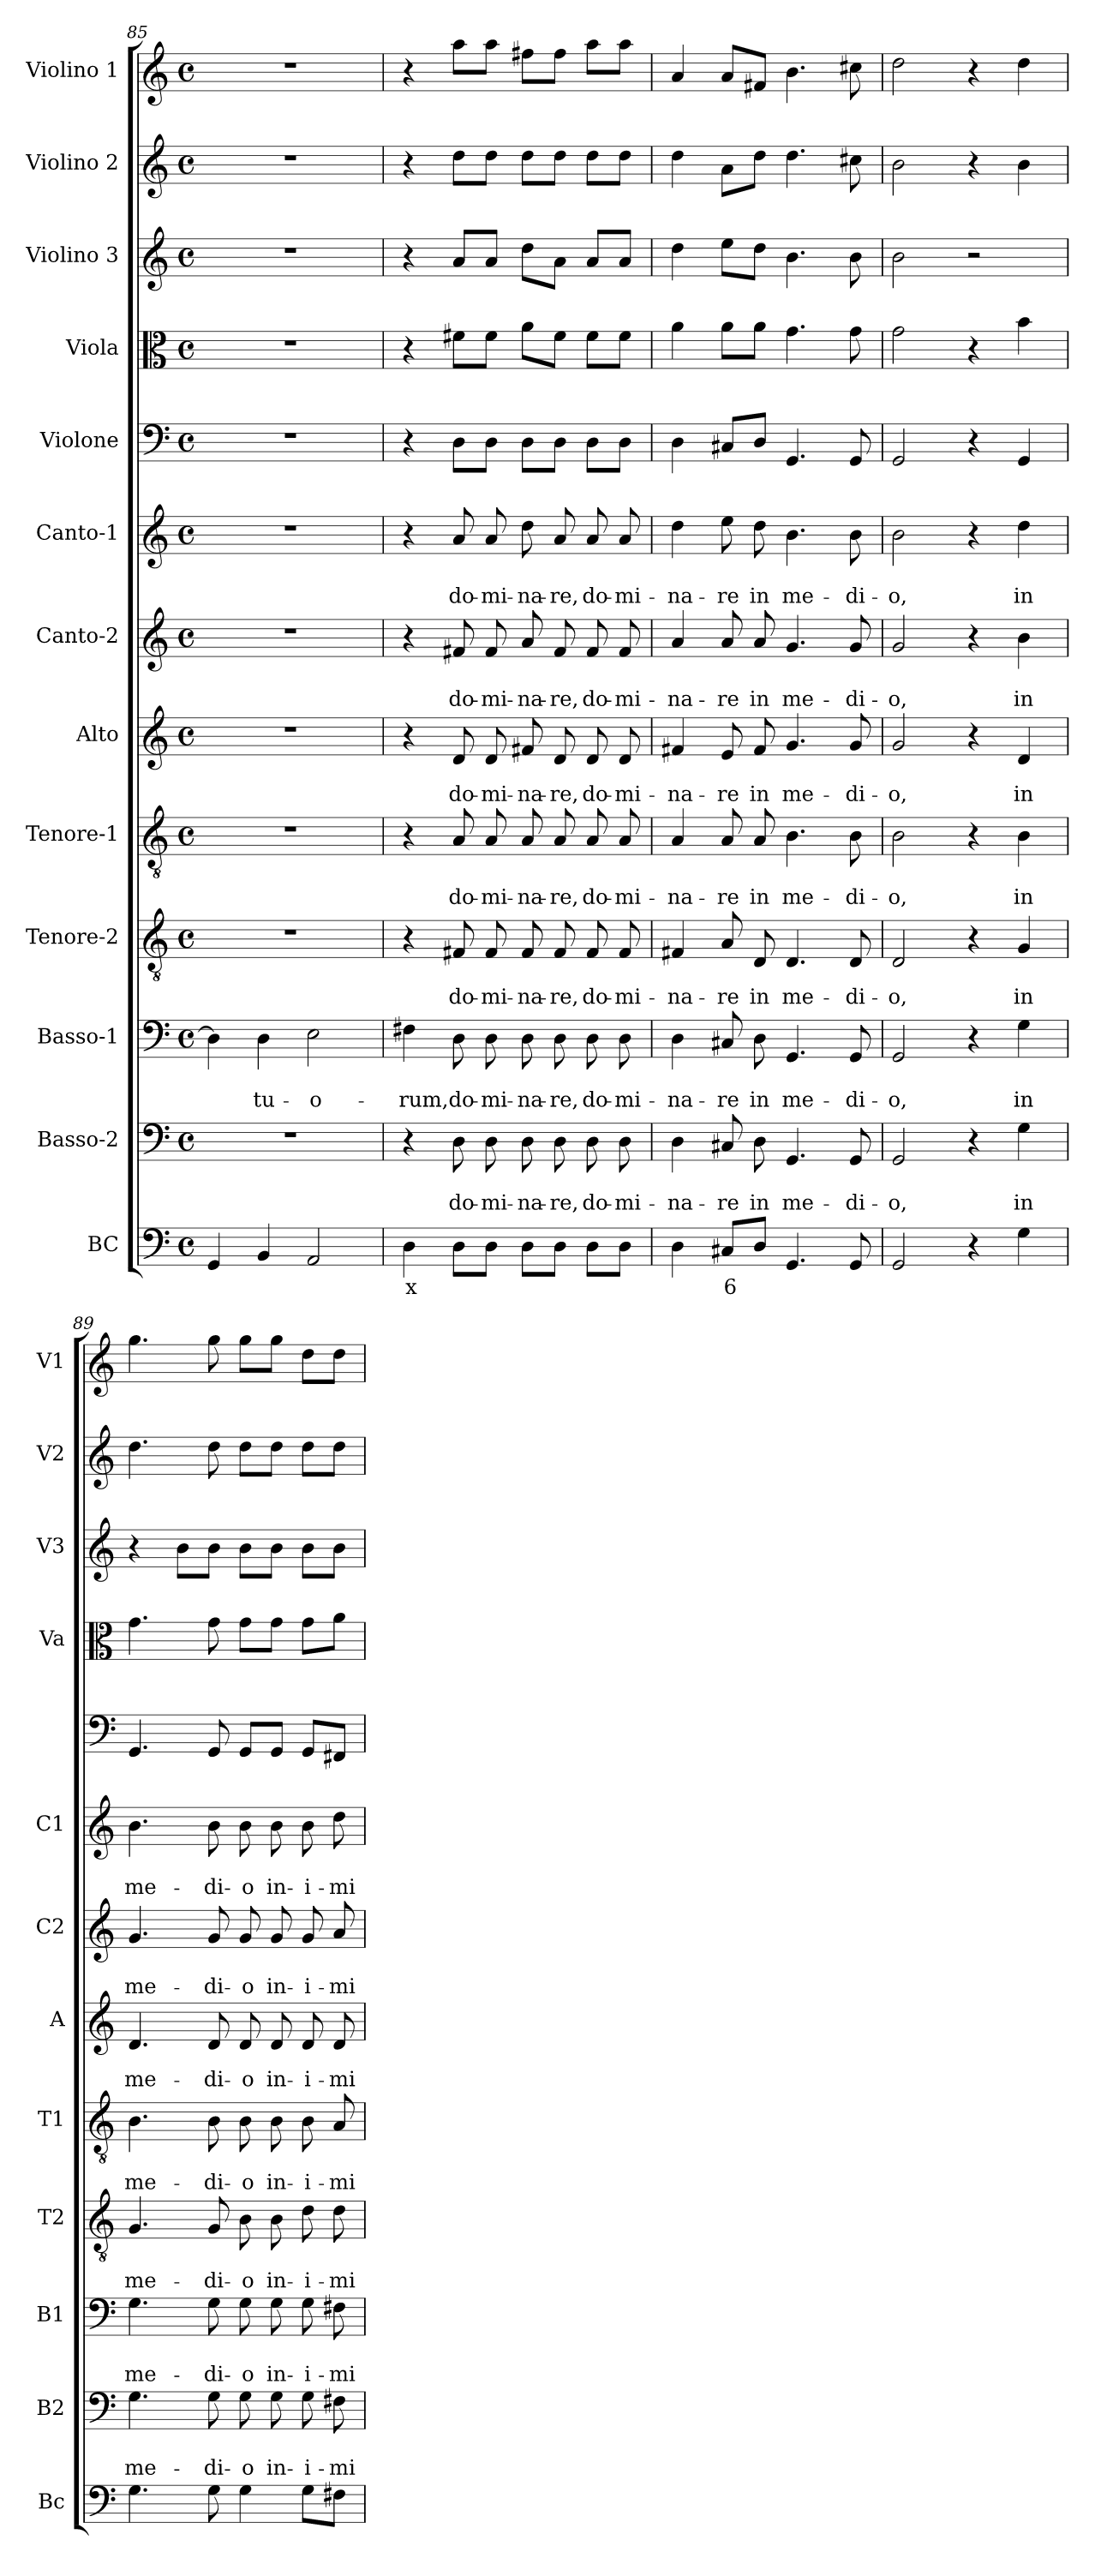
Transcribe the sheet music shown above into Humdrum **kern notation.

**kern	**text	**kern	**text	**text	**kern	**text	**text	**kern	**text	**text	**kern	**text	**text	**kern	**text	**text	**kern	**text	**text	**kern	**text	**text	**kern	**kern	**kern	**kern	**kern
*part13	*part13	*part12	*part12	*part12	*part11	*part11	*part11	*part10	*part10	*part10	*part9	*part9	*part9	*part8	*part8	*part8	*part7	*part7	*part7	*part6	*part6	*part6	*part5	*part4	*part3	*part2	*part1
*staff13	*staff13	*staff12	*staff12	*staff12	*staff11	*staff11	*staff11	*staff10	*staff10	*staff10	*staff9	*staff9	*staff9	*staff8	*staff8	*staff8	*staff7	*staff7	*staff7	*staff6	*staff6	*staff6	*staff5	*staff4	*staff3	*staff2	*staff1
*I"BC	*	*I"Basso-2	*	*	*I"Basso-1	*	*	*I"Tenore-2	*	*	*I"Tenore-1	*	*	*I"Alto	*	*	*I"Canto-2	*	*	*I"Canto-1	*	*	*I"Violone	*I"Viola	*I"Violino 3	*I"Violino 2	*I"Violino 1
*I'Bc	*	*I'B2	*	*	*I'B1	*	*	*I'T2	*	*	*I'T1	*	*	*I'A	*	*	*I'C2	*	*	*I'C1	*	*	*	*I'Va	*I'V3	*I'V2	*I'V1
*clefF4	*	*clefF4	*	*	*clefF4	*	*	*clefGv2	*	*	*clefGv2	*	*	*clefG2	*	*	*clefG2	*	*	*clefG2	*	*	*clefF4	*clefC3	*clefG2	*clefG2	*clefG2
*k[]	*	*k[]	*	*	*k[]	*	*	*k[]	*	*	*k[]	*	*	*k[]	*	*	*k[]	*	*	*k[]	*	*	*k[]	*k[]	*k[]	*k[]	*k[]
*C:	*	*C:	*	*	*C:	*	*	*C:	*	*	*C:	*	*	*C:	*	*	*C:	*	*	*C:	*	*	*C:	*C:	*C:	*C:	*C:
*M4/4	*	*M4/4	*	*	*M4/4	*	*	*M4/4	*	*	*M4/4	*	*	*M4/4	*	*	*M4/4	*	*	*M4/4	*	*	*M4/4	*M4/4	*M4/4	*M4/4	*M4/4
*met(c)	*	*met(c)	*	*	*met(c)	*	*	*met(c)	*	*	*met(c)	*	*	*met(c)	*	*	*met(c)	*	*	*met(c)	*	*	*met(c)	*met(c)	*met(c)	*met(c)	*met(c)
=85	=85	=85	=85	=85	=85	=85	=85	=85	=85	=85	=85	=85	=85	=85	=85	=85	=85	=85	=85	=85	=85	=85	=85	=85	=85	=85	=85
4GG/	.	1r	.	.	4D\]	.	.	1r	.	.	1r	.	.	1r	.	.	1r	.	.	1r	.	.	1r	1r	1r	1r	1r
!	!	!	!	!	!	!	!LO:LY:b	!	!	!	!	!	!	!	!	!	!	!	!	!	!	!	!	!	!	!	!
4BB/	.	.	.	.	4D\	.	tu-	.	.	.	.	.	.	.	.	.	.	.	.	.	.	.	.	.	.	.	.
!	!	!	!	!	!	!	!LO:LY:b	!	!	!	!	!	!	!	!	!	!	!	!	!	!	!	!	!	!	!	!
2AA/	.	.	.	.	2E\	.	-o-	.	.	.	.	.	.	.	.	.	.	.	.	.	.	.	.	.	.	.	.
!!LO:PB:g=z
=86	=86	=86	=86	=86	=86	=86	=86	=86	=86	=86	=86	=86	=86	=86	=86	=86	=86	=86	=86	=86	=86	=86	=86	=86	=86	=86	=86
!	!LO:LY:b	!	!	!	!	!	!LO:LY:b	!	!	!	!	!	!	!	!	!	!	!	!	!	!	!	!	!	!	!	!
4D\	x	4r	.	.	4F#X\	.	-rum,	4r	.	.	4r	.	.	4r	.	.	4r	.	.	4r	.	.	4r	4r	4r	4r	4r
!	!	!	!	!LO:LY:b	!	!	!LO:LY:b	!	!	!LO:LY:b	!	!	!LO:LY:b	!	!	!LO:LY:b	!	!	!LO:LY:b	!	!	!LO:LY:b	!	!	!	!	!
8D\L	.	8D\	.	do-	8D\	.	do-	8F#X/	.	do-	8A/	.	do-	8d/	.	do-	8f#X/	.	do-	8a/	.	do-	8D\L	8f#X\L	8a/L	8dd\L	8aa\L
!	!	!	!	!LO:LY:b	!	!	!LO:LY:b	!	!	!LO:LY:b	!	!	!LO:LY:b	!	!	!LO:LY:b	!	!	!LO:LY:b	!	!	!LO:LY:b	!	!	!	!	!
8D\J	.	8D\	.	-mi-	8D\	.	-mi-	8F#/	.	-mi-	8A/	.	-mi-	8d/	.	-mi-	8f#/	.	-mi-	8a/	.	-mi-	8D\J	8f#\J	8a/J	8dd\J	8aa\J
!	!	!	!	!LO:LY:b	!	!	!LO:LY:b	!	!	!LO:LY:b	!	!	!LO:LY:b	!	!	!LO:LY:b	!	!	!LO:LY:b	!	!	!LO:LY:b	!	!	!	!	!
8D\L	.	8D\	.	-na-	8D\	.	-na-	8F#/	.	-na-	8A/	.	-na-	8f#X/	.	-na-	8a/	.	-na-	8dd\	.	-na-	8D\L	8a\L	8dd\L	8dd\L	8ff#X\L
!	!	!	!	!LO:LY:b	!	!	!LO:LY:b	!	!	!LO:LY:b	!	!	!LO:LY:b	!	!	!LO:LY:b	!	!	!LO:LY:b	!	!	!LO:LY:b	!	!	!	!	!
8D\J	.	8D\	.	-re,	8D\	.	-re,	8F#/	.	-re,	8A/	.	-re,	8d/	.	-re,	8f#/	.	-re,	8a/	.	-re,	8D\J	8f#\J	8a\J	8dd\J	8ff#\J
!	!	!	!	!LO:LY:b	!	!	!LO:LY:b	!	!	!LO:LY:b	!	!	!LO:LY:b	!	!	!LO:LY:b	!	!	!LO:LY:b	!	!	!LO:LY:b	!	!	!	!	!
8D\L	.	8D\	.	do-	8D\	.	do-	8F#/	.	do-	8A/	.	do-	8d/	.	do-	8f#/	.	do-	8a/	.	do-	8D\L	8f#\L	8a/L	8dd\L	8aa\L
!	!	!	!	!LO:LY:b	!	!	!LO:LY:b	!	!	!LO:LY:b	!	!	!LO:LY:b	!	!	!LO:LY:b	!	!	!LO:LY:b	!	!	!LO:LY:b	!	!	!	!	!
8D\J	.	8D\	.	-mi-	8D\	.	-mi-	8F#/	.	-mi-	8A/	.	-mi-	8d/	.	-mi-	8f#/	.	-mi-	8a/	.	-mi-	8D\J	8f#\J	8a/J	8dd\J	8aa\J
=87	=87	=87	=87	=87	=87	=87	=87	=87	=87	=87	=87	=87	=87	=87	=87	=87	=87	=87	=87	=87	=87	=87	=87	=87	=87	=87	=87
!	!	!	!	!LO:LY:b	!	!	!LO:LY:b	!	!	!LO:LY:b	!	!	!LO:LY:b	!	!	!LO:LY:b	!	!	!LO:LY:b	!	!	!LO:LY:b	!	!	!	!	!
4D\	.	4D\	.	-na-	4D\	.	-na-	4F#X/	.	-na-	4A/	.	-na-	4f#X/	.	-na-	4a/	.	-na-	4dd\	.	-na-	4D\	4a\	4dd\	4dd\	4a/
!	!LO:LY:b	!	!	!LO:LY:b	!	!	!LO:LY:b	!	!	!LO:LY:b	!	!	!LO:LY:b	!	!	!LO:LY:b	!	!	!LO:LY:b	!	!	!LO:LY:b	!	!	!	!	!
8C#X/L	6	8C#X/	.	-re	8C#X/	.	-re	8A/	.	-re	8A/	.	-re	8e/	.	-re	8a/	.	-re	8ee\	.	-re	8C#X/L	8a\L	8ee\L	8a\L	8a/L
!	!	!	!	!LO:LY:b	!	!	!LO:LY:b	!	!	!LO:LY:b	!	!	!LO:LY:b	!	!	!LO:LY:b	!	!	!LO:LY:b	!	!	!LO:LY:b	!	!	!	!	!
8D/J	.	8D\	.	in	8D\	.	in	8D/	.	in	8A/	.	in	8f#/	.	in	8a/	.	in	8dd\	.	in	8D/J	8a\J	8dd\J	8dd\J	8f#X/J
!	!	!	!	!LO:LY:b	!	!	!LO:LY:b	!	!	!LO:LY:b	!	!	!LO:LY:b	!	!	!LO:LY:b	!	!	!LO:LY:b	!	!	!LO:LY:b	!	!	!	!	!
4.GG/	.	4.GG/	.	me-	4.GG/	.	me-	4.D/	.	me-	4.B\	.	me-	4.g/	.	me-	4.g/	.	me-	4.b\	.	me-	4.GG/	4.g\	4.b\	4.dd\	4.b\
!	!	!	!	!LO:LY:b	!	!	!LO:LY:b	!	!	!LO:LY:b	!	!	!LO:LY:b	!	!	!LO:LY:b	!	!	!LO:LY:b	!	!	!LO:LY:b	!	!	!	!	!
8GG/	.	8GG/	.	-di-	8GG/	.	-di-	8D/	.	-di-	8B\	.	-di-	8g/	.	-di-	8g/	.	-di-	8b\	.	-di-	8GG/	8g\	8b\	8cc#X\	8cc#X\
=88	=88	=88	=88	=88	=88	=88	=88	=88	=88	=88	=88	=88	=88	=88	=88	=88	=88	=88	=88	=88	=88	=88	=88	=88	=88	=88	=88
!	!	!	!	!LO:LY:b	!	!	!LO:LY:b	!	!	!LO:LY:b	!	!	!LO:LY:b	!	!	!LO:LY:b	!	!	!LO:LY:b	!	!	!LO:LY:b	!	!	!	!	!
2GG/	.	2GG/	.	-o,	2GG/	.	-o,	2D/	.	-o,	2B\	.	-o,	2g/	.	-o,	2g/	.	-o,	2b\	.	-o,	2GG/	2g\	2b\	2b\	2dd\
4r	.	4r	.	.	4r	.	.	4r	.	.	4r	.	.	4r	.	.	4r	.	.	4r	.	.	4r	4r	2r	4r	4r
!	!	!	!	!LO:LY:b	!	!	!LO:LY:b	!	!	!LO:LY:b	!	!	!LO:LY:b	!	!	!LO:LY:b	!	!	!LO:LY:b	!	!	!LO:LY:b	!	!	!	!	!
4G\	.	4G\	.	in	4G\	.	in	4G/	.	in	4B\	.	in	4d/	.	in	4b\	.	in	4dd\	.	in	4GG/	4b\	.	4b\	4dd\
=89	=89	=89	=89	=89	=89	=89	=89	=89	=89	=89	=89	=89	=89	=89	=89	=89	=89	=89	=89	=89	=89	=89	=89	=89	=89	=89	=89
!	!	!	!	!LO:LY:b	!	!	!LO:LY:b	!	!	!LO:LY:b	!	!	!LO:LY:b	!	!	!LO:LY:b	!	!	!LO:LY:b	!	!	!LO:LY:b	!	!	!	!	!
4.G\	.	4.G\	.	me-	4.G\	.	me-	4.G/	.	me-	4.B\	.	me-	4.d/	.	me-	4.g/	.	me-	4.b\	.	me-	4.GG/	4.g\	4r	4.dd\	4.gg\
.	.	.	.	.	.	.	.	.	.	.	.	.	.	.	.	.	.	.	.	.	.	.	.	.	8b\L	.	.
!	!	!	!	!LO:LY:b	!	!	!LO:LY:b	!	!	!LO:LY:b	!	!	!LO:LY:b	!	!	!LO:LY:b	!	!	!LO:LY:b	!	!	!LO:LY:b	!	!	!	!	!
8G\	.	8G\	.	-di-	8G\	.	-di-	8G/	.	-di-	8B\	.	-di-	8d/	.	-di-	8g/	.	-di-	8b\	.	-di-	8GG/	8g\	8b\J	8dd\	8gg\
!	!	!	!	!LO:LY:b	!	!	!LO:LY:b	!	!	!LO:LY:b	!	!	!LO:LY:b	!	!	!LO:LY:b	!	!	!LO:LY:b	!	!	!LO:LY:b	!	!	!	!	!
4G\	.	8G\	.	-o	8G\	.	-o	8B\	.	-o	8B\	.	-o	8d/	.	-o	8g/	.	-o	8b\	.	-o	8GG/L	8g\L	8b\L	8dd\L	8gg\L
!	!	!	!	!LO:LY:b	!	!	!LO:LY:b	!	!	!LO:LY:b	!	!	!LO:LY:b	!	!	!LO:LY:b	!	!	!LO:LY:b	!	!	!LO:LY:b	!	!	!	!	!
.	.	8G\	.	in-	8G\	.	in-	8B\	.	in-	8B\	.	in-	8d/	.	in-	8g/	.	in-	8b\	.	in-	8GG/J	8g\J	8b\J	8dd\J	8gg\J
!	!	!	!	!LO:LY:b	!	!	!LO:LY:b	!	!	!LO:LY:b	!	!	!LO:LY:b	!	!	!LO:LY:b	!	!	!LO:LY:b	!	!	!LO:LY:b	!	!	!	!	!
8G\L	.	8G\	.	-i-	8G\	.	-i-	8d\	.	-i-	8B\	.	-i-	8d/	.	-i-	8g/	.	-i-	8b\	.	-i-	8GG/L	8g\L	8b\L	8dd\L	8dd\L
!	!	!	!	!LO:LY:b	!	!	!LO:LY:b	!	!	!LO:LY:b	!	!	!LO:LY:b	!	!	!LO:LY:b	!	!	!LO:LY:b	!	!	!LO:LY:b	!	!	!	!	!
8F#X\J	.	8F#X\	.	-mi-	8F#X\	.	-mi-	8d\	.	-mi-	8A/	.	-mi-	8d/	.	-mi-	8a/	.	-mi-	8dd\	.	-mi-	8FF#X/J	8a\J	8b\J	8dd\J	8dd\J
=	=	=	=	=	=	=	=	=	=	=	=	=	=	=	=	=	=	=	=	=	=	=	=	=	=	=	=
*-	*-	*-	*-	*-	*-	*-	*-	*-	*-	*-	*-	*-	*-	*-	*-	*-	*-	*-	*-	*-	*-	*-	*-	*-	*-	*-	*-
